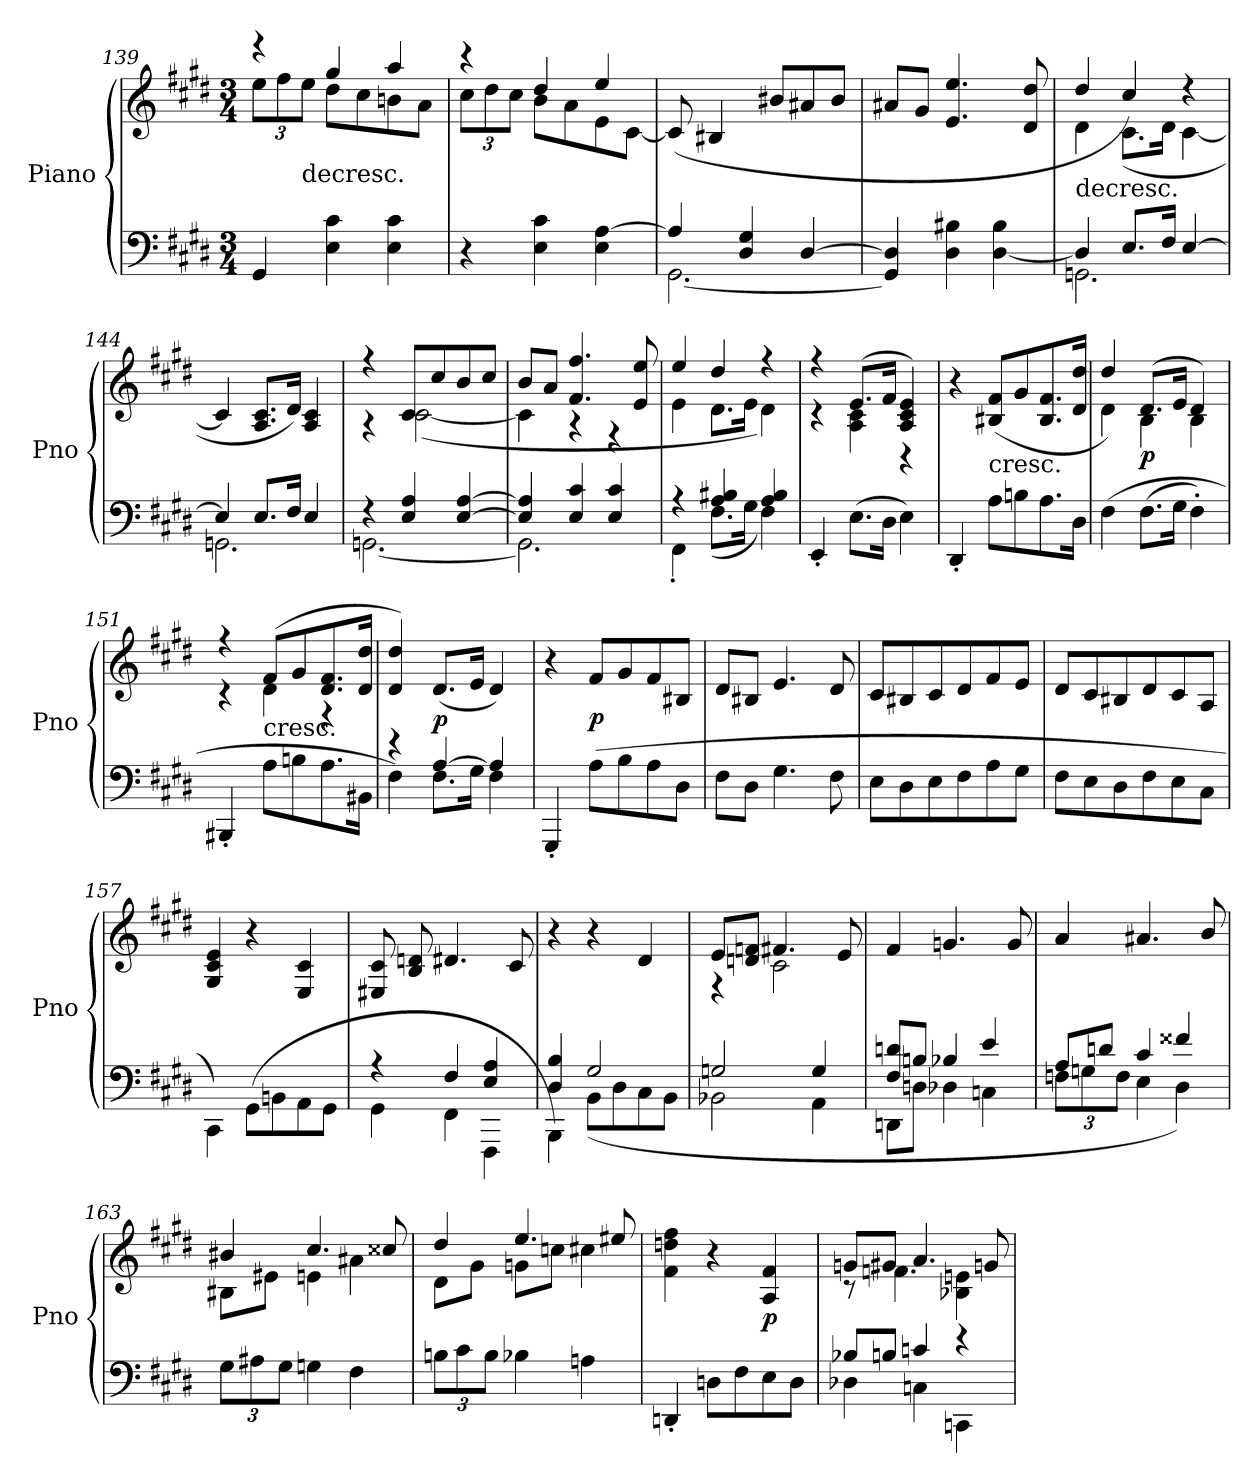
**kern	**kern	**dynam
*part1	*part1	*part1
*staff2	*staff1	*staff1/2
*I"Piano	*	*
*I'Pno	*	*
*clefF4	*clefG2	*
*k[f#c#g#d#]	*k[f#c#g#d#]	*
*c#:	*c#:	*
*M3/4	*M3/4	*
=139	=139	=139
*	*^	*
4GG#/	4r	12ee\L	.
.	.	12ff#\	.
!	!	!LO:TX:c:t=decresc.	!
.	.	12ee\J	.
4E\ 4c#\	4gg#/	8dd#\L	.
.	.	8cc#\	.
4E\ 4c#\	4aa/	8bn\	.
.	.	8a\J	.
=140	=140	=140	=140
4r	4r	12cc#\L	.
.	.	12dd#\	.
.	.	12cc#\J	.
4E\ 4c#\	4dd#/	8b\L	.
.	.	8a\	.
4E\ [4A\	4ee/	8e\	.
.	.	[8c#\J	.
*	*v	*v	*
=141	=141	=141
*^	*	*
4A/]	[2.GG#\	(8c#/]	.
.	.	4B#X/	.
4D#/ 4G#/	.	.	.
.	.	8b#X/L	.
[4D#/	.	8a#X/	.
.	.	8b#/J	.
*v	*v	*	*
=142	=142	=142
4GG#]/ 4D#]/	8a#X/L	.
.	8g#/J	.
4D#\ 4B#X\	4.e/ 4.ee/	.
[4D#\ 4B#\	.	.
.	8d#/ 8dd#/	.
=143	=143	=143
*^	*^	*
!	!	!LO:TX:c:t=decresc.	!	!
4D#/]	2.GGn\	4dd#/	4d#\	.
8.E/L	.	4cc#/)	(8.c#\L	.
16F#/Jk	.	.	16d#\Jk	.
[4E/	.	4r	[4c#\	.
*	*	*v	*v	*
=144	=144	=144	=144
4E/]	2.GGn\	4c#/]	.
8.E/L	.	8.A/ 8.c#/L	.
16F#/Jk	.	16d#/Jk)	.
4E/	.	4A/ 4c#/	.
=145	=145	=145	=145
*	*	*^	*
4r	[2.GGn\	4r	4r	.
4E/ 4A/	.	8c#/L	([2c#\	.
.	.	8cc#/	.	.
[4E/ [4A/	.	8b/	.	.
.	.	8cc#/J	.	.
=146	=146	=146	=146	=146
4E]/ 4A]/	2.GG\]	8b/L	4c#\]	.
.	.	8a/J	.	.
4E/ 4c#/	.	4.f#/ 4.ff#/	4r	.
4E/ 4c#/	.	.	4r	.
.	.	8e/ 8ee/	.	.
=147	=147	=147	=147	=147
4r	4FF#'\	4ee/	4e\	.
4A/ 4B#X/	(8.F#\L	4dd#/	8.d#\L	.
.	16G#\Jk	.	16e\Jk	.
4A/ 4B#/	4F#\)	4r	4d#\)	.
*v	*v	*	*	*
=148	=148	=148	=148
4EE'/	4r	4r	.
(8.E\L	(8.e/L	4A\ 4c#\	.
16D#\Jk	16f#/Jk	.	.
4E\)	4A/ 4c#/ 4e/)	4r	.
*	*v	*v	*
=149	=149	=149
4DD#'/	4r	.
!	!LO:TX:c:t=cresc.	!
8A\L	(8B#X/ 8f#/L	.
8Bn\	8g#/	.
8.A\	8.B#/ 8.f#/	.
16D#\Jk	16d#/ 16dd#/Jk	.
=150	=150	=150
*	*^	*
(4F#\	4dd#/)	4d#\	.
(8.F#\L	(8.d#/L	4B\	p
16G#\Jk	16e/Jk	.	.
4F#'\)	4d#/)	4B\	.
=151	=151	=151	=151
4BBB#X'/	4r	4r	.
!	!LO:TX:c:t=cresc.	!	!
8A\L	(8f#/L	4d#\	.
8Bn\	8g#/	.	.
8.A\	8.d#/ 8.f#/	4r	.
16BB#X\Jk	16d#/ 16dd#/Jk	.	.
*	*v	*v	*
=152	=152	=152
*^	*	*
4r	4F#\)	4d#/ 4dd#/)	.
[4A/	8.F#\L	(8.d#/L	p
.	16G#\Jk	16e/Jk	.
4A/]	4F#\	4d#/)	.
*v	*v	*	*
=153	=153	=153
4GGG#'/	4r	.
(8A\L	8f#/L	p
8B\	8g#/	.
8A\	8f#/	.
8D#\J	8B#X/J	.
=154	=154	=154
8F#\L	8d#/L	.
8D#\J	8B#X/J	.
4.G#\	4.e/	.
8F#\	8d#/	.
=155	=155	=155
8E\L	8c#/L	.
8D#\	8B#X/	.
8E\	8c#/	.
8F#\	8d#/	.
8A\	8f#/	.
8G#\J	8e/J	.
=156	=156	=156
8F#\L	8d#/L	.
8E\	8c#/	.
8D#\	8B#X/	.
8F#\	8d#/	.
8E\	8c#/	.
8C#\J	8A/J	.
=157	=157	=157
4CC#\)	4G#/ 4c#/ 4e/	.
(8GG#\L	4r	.
8BBn\	.	.
8AA\	4E/ 4c#/	.
8GG#\J	.	.
=158	=158	=158
*^	*	*
4r	4GG#\	8E#X/ 8c#/	.
.	.	8B/ 8dn/	.
4F#/	4FF#\	4.d#X/	.
4E/ 4A/	4FFF#\	.	.
.	.	8c#/	.
=159	=159	=159	=159
4D#/ 4B/	4BBB\)	4r	.
2G#/	(8BB\L	4r	.
.	8D#\	.	.
.	8C#\	4d#/	.
.	8BB\J	.	.
=160	=160	=160	=160
*	*	*^	*
2Gn/	2BB-X\	8e/L	4r	.
.	.	8dn/ 8fn/J	.	.
.	.	4.f#X/	2c#\	.
4G/	4AA\	.	.	.
.	.	8e/	.	.
*	*	*v	*v	*
=161	=161	=161	=161
8F#/ 8dn/L	8DDn\L	4f#/	.
8Bn/J	8Dn\J	.	.
4B-X/	4D-X\	4.gn/	.
4e/	4Cn\	.	.
.	.	8g/	.
=162	=162	=162	=162
8A/L	12Fn\L	4a/	.
.	12Gn\	.	.
8dn/J	.	.	.
.	12F\J	.	.
4c#/	4E\	4.a#X/	.
4f##X/	4D#\)	.	.
.	.	8b/	.
*v	*v	*	*
=163	=163	=163
*	*^	*
12G#\L	4b#X/	8B#X\L	.
12A#X\	.	.	.
.	.	8e#X\J	.
12G#\J	.	.	.
4Gn\	4.cc#/	4en\	.
4F#\	.	4a#X\	.
.	8cc##X/	.	.
=164	=164	=164	=164
12Bn\L	4dd#/	8d#\L	.
12c#\	.	.	.
.	.	8g#\J	.
12B\J	.	.	.
4B-X\	4.ee/	8gn\L	.
.	.	8ccn\J	.
4An\	.	4cc#X\	.
.	8ee#X/	.	.
*	*v	*v	*
=165	=165	=165
4DDn'/	4f#\ 4ddn\ 4ff#\	.
8Dn\L	4r	.
8F#\	.	.
8E\	4A/ 4f#/	p
8D\J	.	.
=166	=166	=166
*^	*^	*
8B-X/L	4D-X\	8gn/L	8r	.
8Bn/J	.	8g#X/J	4.fn\	.
4cn/	4Cn\	4.a/	.	.
4r	4CCn\	.	4B-X\ 4en\	.
.	.	8gn/	.	.
*v	*v	*	*	*
*	*v	*v	*
=	=	=
*-	*-	*-
